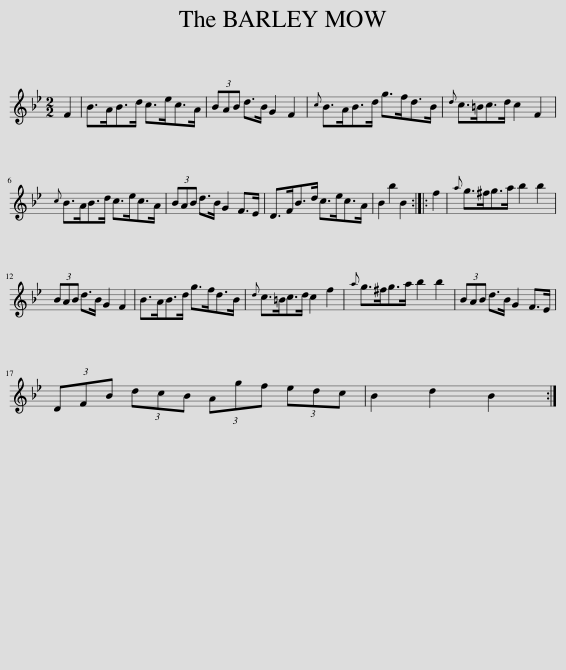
X:1
L:1/8
M:2/2
I:linebreak $
K:Bb
V:1 treble
V:1
 F2 | B>AB>d c>ec>A | (3BAB d>B G2 F2 |{c} B>AB>d g>fd>B |{d} c>=Bc>d c2 F2 |$ %5
{c} B>AB>d c>ec>A | (3BAB d>B G2 F>E | D>FB>d c>ec>A | B2 b2 B2 :: f2 | %10
{a} g>^fg>a b2 b2 |$ (3BAB d>B G2 F2 | B>AB>d g>fd>B |{d} c>=Bc>d c2 f2 |{a} g>^fg>a b2 b2 | %15
 (3BAB d>B G2 F>E |$ (3DFB (3dcB (3Agf (3edc | B2 d2 B2 :| %18
